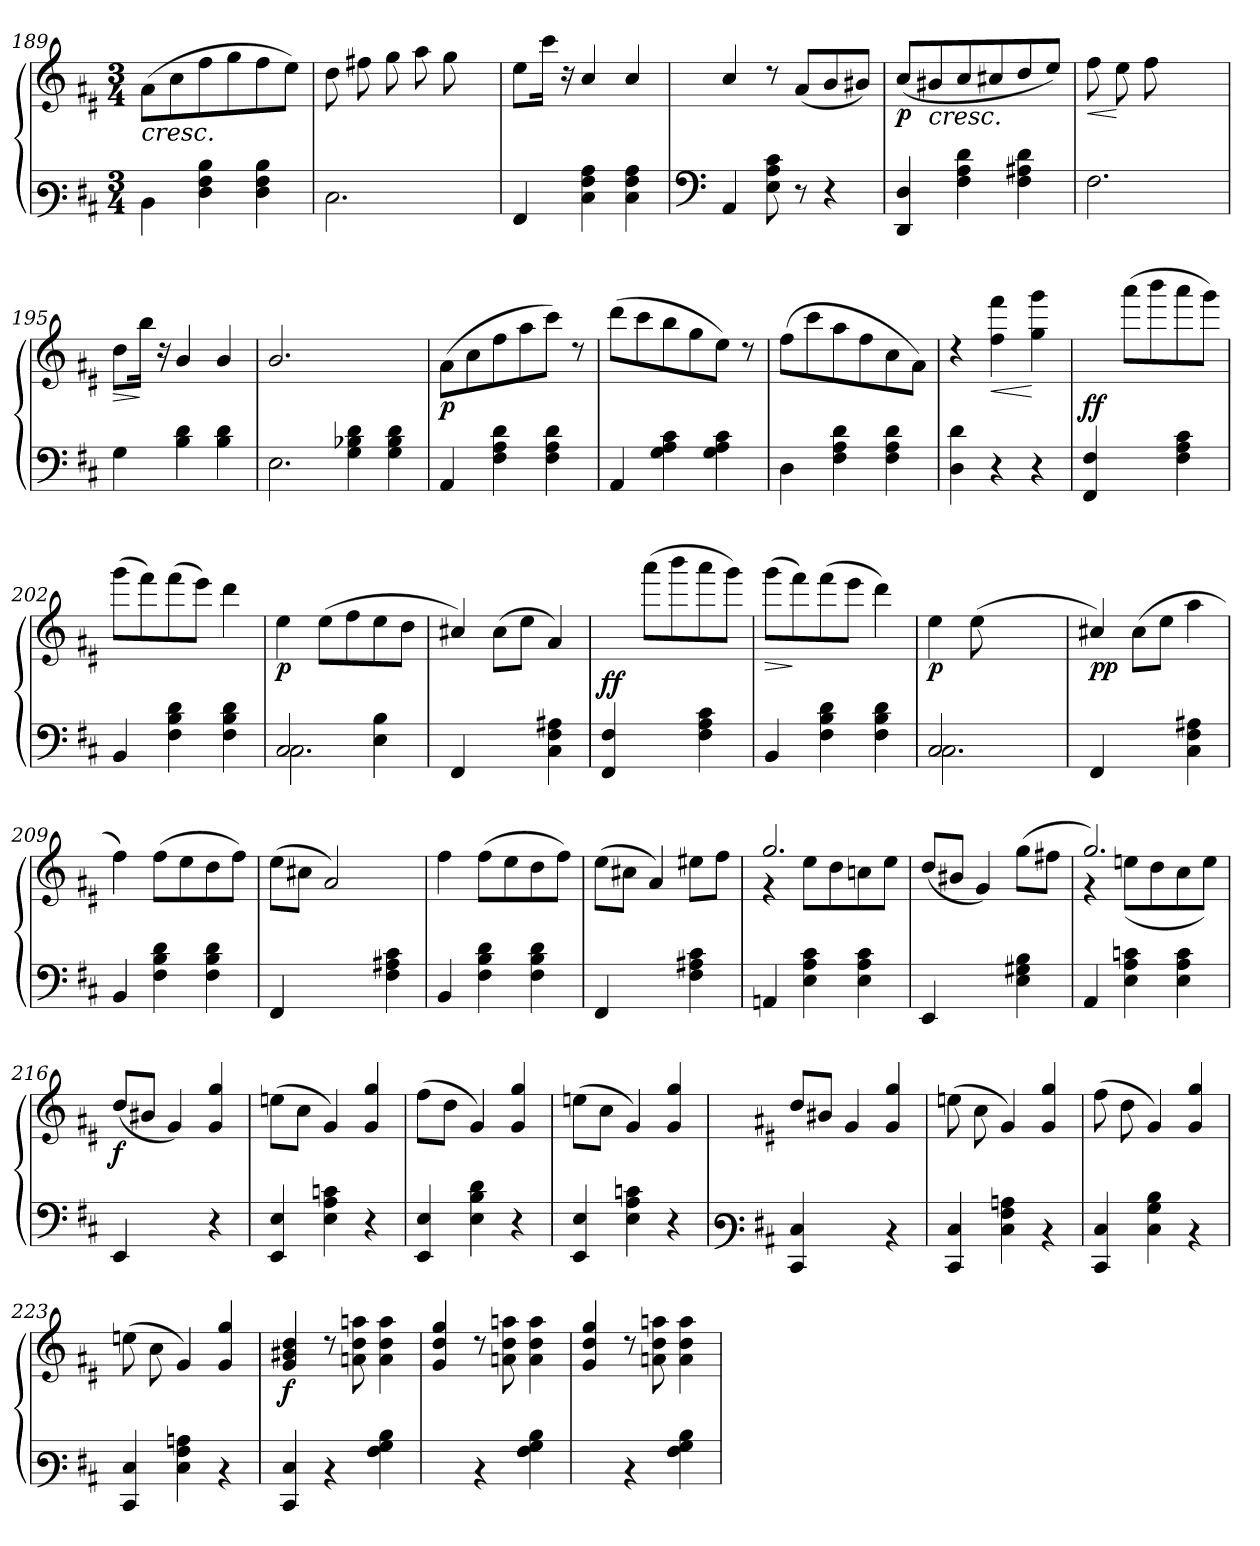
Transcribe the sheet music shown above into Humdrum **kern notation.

**kern	**kern	**dynam
*part1	*part1	*part1
*staff2	*staff1	*staff1/2
*clefF3	*clefG3	*
*k[f#c#]	*k[f#c#]	*
*M3/4	*M3/4	*
=189	=189	=189
!	!	!LO:HP:b
4D\	(>8f#\L	<
.	8a\	.
4F#\ 4A\ 4d\	8dd\	.
.	8ee\	.
4F#\ 4A\ 4d\	8dd\	.
.	8cc#\J)	.
=190	=190	=190
2.E\	8b\L	.
.	8dd#X\	.
.	8ee\	.
.	8ff#\	.
.	8ee\	.
.	8ryy	.
=191	=191	=191
4AA/	8cc#\L	.
.	16aa\Jk	.
.	16ra	.
4E\ 4A\ 4c#\	4a/	.
4E\ 4A\ 4c#\	4a/	.
!!LO:LB:g=z
=192	=192	=192
*clefF4	*	*
4AA/	4a/	.
8E\ 8A\ 8c#\	8rb	.
8r	(<8f#/L	.
4r	8g/	.
.	8g#X/J)	.
=193	=193	=193
!	!	!LO:DY:b
4DD/ 4D/	(<8a/L	p
!	!	!LO:HP:b
.	8g#X/	<
4F#\ 4A\ 4d\	8a/	.
.	8a#X/	.
4F#\ 4A#\ 4d\	8b/	.
.	8cc#/J)	.
=194	=194	=194
!	!	!LO:HP:b
2.F#\	8dd\L	<
.	8cc#\	[
.	8dd\	.
.	4.ryy	.
=195	=195	=195
!	!	!LO:HP:b
4G\	8b\L	>
.	16gg\Jk	[ ]
.	16ra	.
4B\ 4d\	4g/	.
4B\ 4d\	4g/	.
=196	=196	=196
2.E\	2.g/	.
4G\ 4B-X\ 4d\	2ryy	.
4G\ 4B-\ 4d\	.	.
=197	=197	=197
!	!	!LO:DY:b
4AA/	(>8f#\L	p
.	8a\	.
4F#\ 4A\ 4d\	8dd\	.
.	8ff#\	.
4F#\ 4A\ 4d\	8aa\J)	.
.	8rb	.
=198	=198	=198
4AA/	(>8bb\L	.
.	8aa\	.
4G\ 4A\ 4c#\	8gg\	.
.	8ee\	.
4G\ 4A\ 4c#\	8cc#\J)	.
.	8rb	.
!!LO:LB:g=z
=199	=199	=199
4D\	(>8dd\L	.
.	8aa\	.
4F#\ 4A\ 4d\	8ff#\	.
.	8dd\	.
4F#\ 4A\ 4d\	8a\	.
.	8f#\J)	.
=200	=200	=200
4D\ 4d\	4rb	.
!	!	!LO:HP:b
4r	4dd\ 4ddd\	<
4r	4ee\ 4eee\	[
=201	=201	=201
*^	*	*
!	!	!	!LO:DY:a=2
!	!	!	!LO:DY:n=1:a=2
4FF#/ 4F#/	2ryy	4ryy	f f
2ryy	.	(>8fff#\L	[
.	.	8ggg\	.
.	4F#\ 4A\ 4c#\	8fff#\	.
.	.	8eee\J)	.
*v	*v	*	*
=202	=202	=202
4BB/	(>8eee\L	.
.	8ddd\)	.
4F#\ 4B\ 4d\	(>8ddd\	.
.	8ccc#\J)	.
4F#\ 4B\ 4d\	4bb\	.
=203	=203	=203
*^	*	*
!	!	!	!LO:DY:b
2C#/	2.C#\	4cc#\	p
.	.	(>8cc#\L	.
.	.	8dd\	.
4E\ 4B\	.	8cc#\	.
.	.	8b\J	.
*v	*v	*	*
=204	=204	=204
4FF#/	4a#X/)	.
4ryy	(>8a#\L	.
.	8cc#\J	.
4C#\ 4F#\ 4A#\	4f#/)	.
=205	=205	=205
*^	*	*
!	!	!	!LO:DY:a=2
!	!	!	!LO:DY:n=1:a=2
4FF#/ 4F#/	2ryy	4ryy	f f
2ryy	.	(>8fff#\L	.
.	.	8ggg\	.
.	4F#\ 4A\ 4c#\	8fff#\	.
.	.	8eee\J)	.
*v	*v	*	*
!!LO:LB:g=z
=206	=206	=206
!	!	!LO:HP:b
4BB/	(>8eee\L	>
.	8ddd\)	]
4F#\ 4B\ 4d\	(>8ddd\	.
.	8ccc#\J	.
4F#\ 4B\ 4d\	4bb\)	.
=207	=207	=207
*^	*	*
!	!	!	!LO:DY:b
2C#/	2.C#\	4cc#\	p
.	.	(>8cc#\L	.
.	.	4.ryy	.
4ryy	.	.	.
*v	*v	*	*
=208	=208	=208
!	!	!LO:DY:b
4FF#/	4a#X/)	pp
4ryy	(>8a#\L	.
.	8cc#\J	.
4C#\ 4F#\ 4A#\	4ff#\	.
=209	=209	=209
4BB/	4dd\)	.
4F#\ 4B\ 4d\	(>8dd\L	.
.	8cc#\	.
4F#\ 4B\ 4d\	8b\	.
.	8dd\J)	.
=210	=210	=210
*^	*	*
2.ryy	4FF#/	(>8cc#\L	.
.	.	8a#X\J	.
.	2.ryy	2f#/)	.
4F#\ 4A#\ 4c#\	.	4ryy	.
*v	*v	*	*
=211	=211	=211
4BB/	4dd\	.
4F#\ 4B\ 4d\	(>8dd\L	.
.	8cc#\	.
4F#\ 4B\ 4d\	8b\	.
.	8dd\J)	.
=212	=212	=212
4FF#/	(>8cc#\L	.
.	8a#X\J	.
4ryy	4f#/)	.
4F#\ 4A#\ 4c#\	8cc#X\L	.
.	8dd\J	.
!!LO:LB:g=z
=213	=213	=213
*	*^	*
4AAn/	2.ee/	4re	.
4E\ 4A\ 4c#\	.	8cc#\L	.
.	.	8b\	.
4E\ 4A\ 4c#\	.	8an\	.
.	.	8cc#\J	.
*	*v	*v	*
=214	=214	=214
4EE/	(<8b/L	.
.	8g#X/J	.
4ryy	4e/)	.
4E\ 4G#\ 4B\	(>8ee\L	.
.	8dd#X\J	.
=215	=215	=215
*	*^	*
4AA/	2.ee/)	4re	.
4E\ 4A\ 4cn\	.	(>8ccn\L	.
.	.	8b\	.
4E\ 4A\ 4c\	.	8a\	.
.	.	8cc\J)	.
=216	=216	=216	=216
!	!	!	!LO:DY:b
*	*v	*v	*
4EE/	(<8b/L	f
.	8g#X/J	.
4ryy	4e/)	.
4r	4e/ 4ee/	.
=217	=217	=217
4EE/ 4E/	(>8ccn\L	.
.	8a\J	.
4E\ 4A\ 4cn\	4e/)	.
4r	4e/ 4ee/	.
=218	=218	=218
4EE/ 4E/	(>8dd\L	.
.	8b\J	.
4E\ 4B\ 4d\	4e/)	.
4r	4e/ 4ee/	.
=219	=219	=219
4EE/ 4E/	(>8ccn\L	.
.	8a\J	.
4E\ 4A\ 4cn\	4e/)	.
4r	4e/ 4ee/	.
!!LO:PB:g=z
=220	=220	=220
*clefF3	*	*
*k[f#c#]	*k[f#c#]	*
4EE/ 4E/	8b/L	.
.	8g#X/J	.
4ryy	4e/	.
4rD	4e/ 4ee/	.
=221	=221	=221
4EE/ 4E/	(>8ccn\K	.
.	8a\k	.
4E\ 4A\ 4cn\	4e/)	.
4rD	4e/ 4ee/	.
=222	=222	=222
4EE/ 4E/	(>8dd\K	.
.	8b\k	.
4E\ 4B\ 4d\	4e/)	.
4rD	4e/ 4ee/	.
=223	=223	=223
4EE/ 4E/	(>8ccn\K	.
.	8a\k	.
4E\ 4A\ 4cn\	4e/)	.
4rD	4e/ 4ee/	.
=224	=224	=224
!	!	!LO:DY:b
4EE/ 4E/	4e/ 4g#X/ 4b/	f
4rD	8rb	.
.	8fn\ 8b\ 8ffn\	.
4A\ 4B\ 4d\	4f\ 4b\ 4ff\	.
=225	=225	=225
4ryy	4e/ 4b/ 4ee/	.
4rD	8rb	.
.	8fn\ 8b\ 8ffn\	.
4A\ 4B\ 4d\	4f\ 4b\ 4ff\	.
=226	=226	=226
4ryy	4e/ 4b/ 4ee/	.
4rD	8rb	.
.	8fn\ 8b\ 8ffn\	.
4A\ 4B\ 4d\	4f\ 4b\ 4ff\	.
=	=	=
*-	*-	*-
